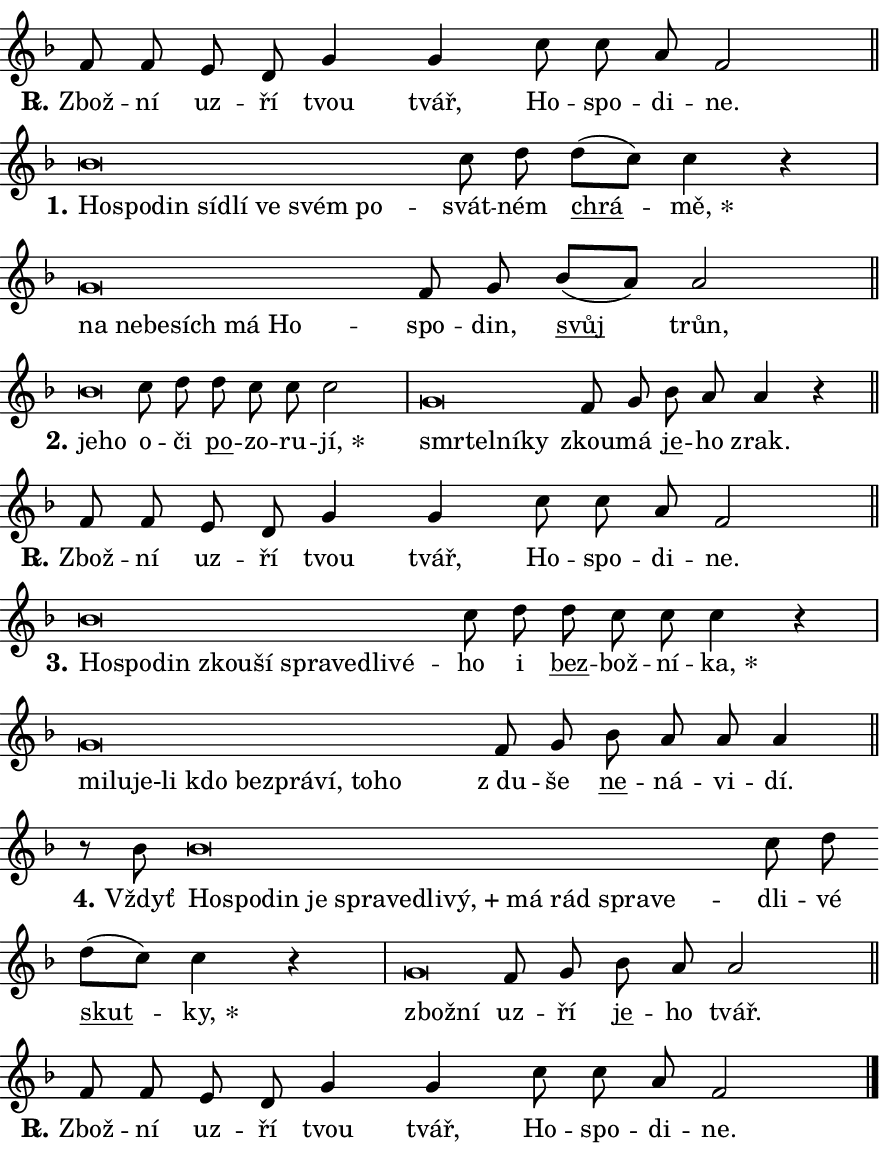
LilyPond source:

\version "2.24.0"
\header { tagline = "" }
\paper {
  indent = 0\cm
  top-margin = 0\cm
  right-margin = 0.13\cm % to fit lyric hyphens
  bottom-margin = 0\cm
  left-margin = 0\cm
  paper-width = 15\cm
  page-breaking = #ly:one-page-breaking
  system-system-spacing.basic-distance = #11
  score-system-spacing.basic-distance = #11
  ragged-last = ##f
}


%% Author: Thomas Morley
%% https://lists.gnu.org/archive/html/lilypond-user/2020-05/msg00002.html
#(define (line-position grob)
"Returns position of @var[grob} in current system:
   @code{'start}, if at first time-step
   @code{'end}, if at last time-step
   @code{'middle} otherwise
"
  (let* ((col (ly:item-get-column grob))
         (ln (ly:grob-object col 'left-neighbor))
         (rn (ly:grob-object col 'right-neighbor))
         (col-to-check-left (if (ly:grob? ln) ln col))
         (col-to-check-right (if (ly:grob? rn) rn col))
         (break-dir-left
           (and
             (ly:grob-property col-to-check-left 'non-musical #f)
             (ly:item-break-dir col-to-check-left)))
         (break-dir-right
           (and
             (ly:grob-property col-to-check-right 'non-musical #f)
             (ly:item-break-dir col-to-check-right))))
        (cond ((eqv? 1 break-dir-left) 'start)
              ((eqv? -1 break-dir-right) 'end)
              (else 'middle))))

#(define (tranparent-at-line-position vctor)
  (lambda (grob)
  "Relying on @code{line-position} select the relevant enry from @var{vctor}.
Used to determine transparency,"
    (case (line-position grob)
      ((end) (not (vector-ref vctor 0)))
      ((middle) (not (vector-ref vctor 1)))
      ((start) (not (vector-ref vctor 2))))))

noteHeadBreakVisibility =
#(define-music-function (break-visibility)(vector?)
"Makes @code{NoteHead}s transparent relying on @var{break-visibility}"
#{
  \override NoteHead.transparent =
    #(tranparent-at-line-position break-visibility)
#})

#(define delete-ledgers-for-transparent-note-heads
  (lambda (grob)
    "Reads whether a @code{NoteHead} is transparent.
If so this @code{NoteHead} is removed from @code{'note-heads} from
@var{grob}, which is supposed to be @code{LedgerLineSpanner}.
As a result ledgers are not printed for this @code{NoteHead}"
    (let* ((nhds-array (ly:grob-object grob 'note-heads))
           (nhds-list
             (if (ly:grob-array? nhds-array)
                 (ly:grob-array->list nhds-array)
                 '()))
           ;; Relies on the transparent-property being done before
           ;; Staff.LedgerLineSpanner.after-line-breaking is executed.
           ;; This is fragile ...
           (to-keep
             (remove
               (lambda (nhd)
                 (ly:grob-property nhd 'transparent #f))
               nhds-list)))
      ;; TODO find a better method to iterate over grob-arrays, similiar
      ;; to filter/remove etc for lists
      ;; For now rebuilt from scratch
      (set! (ly:grob-object grob 'note-heads)  '())
      (for-each
        (lambda (nhd)
          (ly:pointer-group-interface::add-grob grob 'note-heads nhd))
        to-keep))))

squashNotes = {
  \override NoteHead.X-extent = #'(-0.2 . 0.2)
  \override NoteHead.Y-extent = #'(-0.75 . 0)
  \override NoteHead.stencil =
    #(lambda (grob)
       (let ((pos (ly:grob-property grob 'staff-position)))
         (begin
           (if (< pos -7) (display "ERROR: Lower brevis then expected\n") (display ""))
           (if (<= pos -6) ly:text-interface::print ly:note-head::print))))
}
unSquashNotes = {
  \revert NoteHead.X-extent
  \revert NoteHead.Y-extent
  \revert NoteHead.stencil
}

hideNotes = \noteHeadBreakVisibility #begin-of-line-visible
unHideNotes = \noteHeadBreakVisibility #all-visible

% work-around for resetting accidentals
% https://lilypond.org/doc/v2.23/Documentation/notation/displaying-rhythms#unmetered-music
cadenzaMeasure = {
  \cadenzaOff
  \partial 1024 s1024
  \cadenzaOn
}

#(define-markup-command (accent layout props text) (markup?)
  "Underline accented syllable"
  (interpret-markup layout props
    #{\markup \override #'(offset . 4.3) \underline { #text }#}))

responsum = \markup \concat {
  "R" \hspace #-1.05 \path #0.1 #'((moveto 0 0.07) (lineto 0.9 0.8)) \hspace #0.05 "."
}

spaceSize = #0.6828661417322834 % exact space size for TeX Gyre Schola

\layout {
  \context {
    \Staff
    \remove "Time_signature_engraver"
    \override LedgerLineSpanner.after-line-breaking = #delete-ledgers-for-transparent-note-heads
  }
  \context {
    \Lyrics {
      \override LyricSpace.minimum-distance = \spaceSize
      \override LyricText.font-name = #"TeX Gyre Schola"
      \override LyricText.font-size = 1
      \override StanzaNumber.font-name = #"TeX Gyre Schola Bold"
      \override StanzaNumber.font-size = 1
    }
  }
  \context {
    \Score 
    \override NoteHead.text =
      #(lambda (grob) 
        (let ((pos (ly:grob-property grob 'staff-position)))
          #{\markup {
            \combine
              \halign #-0.55 \raise #(if (= pos -6) 0 0.5) \override #'(thickness . 2) \draw-line #'(3.2 . 0)
              \musicglyph "noteheads.sM1"
          }#}))
  }
}

% magnetic-lyrics.ily
%
%   written by
%     Jean Abou Samra <jean@abou-samra.fr>
%     Werner Lemberg <wl@gnu.org>
%
%   adapted by
%     Jiri Hon <jiri.hon@gmail.com>
%
% Version 2022-Apr-15

% https://www.mail-archive.com/lilypond-user@gnu.org/msg149350.html

#(define (Left_hyphen_pointer_engraver context)
   "Collect syllable-hyphen-syllable occurrences in lyrics and store
them in properties.  This engraver only looks to the left.  For
example, if the lyrics input is @code{foo -- bar}, it does the
following.

@itemize @bullet
@item
Set the @code{text} property of the @code{LyricHyphen} grob between
@q{foo} and @q{bar} to @code{foo}.

@item
Set the @code{left-hyphen} property of the @code{LyricText} grob with
text @q{foo} to the @code{LyricHyphen} grob between @q{foo} and
@q{bar}.
@end itemize

Use this auxiliary engraver in combination with the
@code{lyric-@/text::@/apply-@/magnetic-@/offset!} hook."
   (let ((hyphen #f)
         (text #f))
     (make-engraver
      (acknowledgers
       ((lyric-syllable-interface engraver grob source-engraver)
        (set! text grob)))
      (end-acknowledgers
       ((lyric-hyphen-interface engraver grob source-engraver)
        ;(when (not (grob::has-interface grob 'lyric-space-interface))
          (set! hyphen grob)));)
      ((stop-translation-timestep engraver)
       (when (and text hyphen)
         (ly:grob-set-object! text 'left-hyphen hyphen))
       (set! text #f)
       (set! hyphen #f)))))

#(define (lyric-text::apply-magnetic-offset! grob)
   "If the space between two syllables is less than the value in
property @code{LyricText@/.details@/.squash-threshold}, move the right
syllable to the left so that it gets concatenated with the left
syllable.

Use this function as a hook for
@code{LyricText@/.after-@/line-@/breaking} if the
@code{Left_@/hyphen_@/pointer_@/engraver} is active."
   (let ((hyphen (ly:grob-object grob 'left-hyphen #f)))
     (when hyphen
       (let ((left-text (ly:spanner-bound hyphen LEFT)))
         (when (grob::has-interface left-text 'lyric-syllable-interface)
           (let* ((common (ly:grob-common-refpoint grob left-text X))
                  (this-x-ext (ly:grob-extent grob common X))
                  (left-x-ext
                   (begin
                     ;; Trigger magnetism for left-text.
                     (ly:grob-property left-text 'after-line-breaking)
                     (ly:grob-extent left-text common X)))
                  ;; `delta` is the gap width between two syllables.
                  (delta (- (interval-start this-x-ext)
                            (interval-end left-x-ext)))
                  (details (ly:grob-property grob 'details))
                  (threshold (assoc-get 'squash-threshold details 0.2)))
             (when (< delta threshold)
               (let* (;; We have to manipulate the input text so that
                      ;; ligatures crossing syllable boundaries are not
                      ;; disabled.  For languages based on the Latin
                      ;; script this is essentially a beautification.
                      ;; However, for non-Western scripts it can be a
                      ;; necessity.
                      (lt (ly:grob-property left-text 'text))
                      (rt (ly:grob-property grob 'text))
                      (is-space (grob::has-interface hyphen 'lyric-space-interface))
                      (space (if is-space " " ""))
                      (extra-delta (if is-space spaceSize 0))
                      ;; Append new syllable.
                      (ltrt-space (if (and (string? lt) (string? rt))
                                (string-append lt space rt)
                                (make-concat-markup (list lt space rt))))
                      ;; Right-align `ltrt` to the right side.
                      (ltrt-space-markup (grob-interpret-markup
                               grob
                               (make-translate-markup
                                (cons (interval-length this-x-ext) 0)
                                (make-right-align-markup ltrt-space)))))
                 (begin
                   ;; Don't print `left-text`.
                   (ly:grob-set-property! left-text 'stencil #f)
                   ;; Set text and stencil (which holds all collected
                   ;; syllables so far) and shift it to the left.
                   (ly:grob-set-property! grob 'text ltrt-space)
                   (ly:grob-set-property! grob 'stencil ltrt-space-markup)
                   (ly:grob-translate-axis! grob (- (- delta extra-delta)) X))))))))))


#(define (lyric-hyphen::displace-bounds-first grob)
   ;; Make very sure this callback isn't triggered too early.
   (let ((left (ly:spanner-bound grob LEFT))
         (right (ly:spanner-bound grob RIGHT)))
     (ly:grob-property left 'after-line-breaking)
     (ly:grob-property right 'after-line-breaking)
     (ly:lyric-hyphen::print grob)))

squashThreshold = #0.4

\layout {
  \context {
    \Lyrics
    \consists #Left_hyphen_pointer_engraver
    \override LyricText.after-line-breaking =
      #lyric-text::apply-magnetic-offset!
    \override LyricHyphen.stencil = #lyric-hyphen::displace-bounds-first
    \override LyricText.details.squash-threshold = \squashThreshold
    \override LyricHyphen.minimum-distance = 0
    \override LyricHyphen.minimum-length = \squashThreshold
  }
}

squashText = \override LyricText.details.squash-threshold = 9999
unSquashText = \override LyricText.details.squash-threshold = \squashThreshold

leftText = \override LyricText.self-alignment-X = #LEFT
unLeftText = \revert LyricText.self-alignment-X

starOffset = #(lambda (grob) 
                (let ((x_offset (ly:self-alignment-interface::aligned-on-x-parent grob)))
                  (if (= x_offset 0) 0 (+ x_offset 1.2))))

star = #(define-music-function (syllable)(string?)
"Append star separator at the end of a syllable"
#{
  \once \override LyricText.X-offset = #starOffset
  \lyricmode { \markup {
    #syllable
    \override #'((font-name . "TeX Gyre Schola Bold")) \hspace #0.2 \lower #0.65 \larger "*"
  } }
#})

starAccent = #(define-music-function (syllable)(string?)
"Append star separator at the end of a syllable and make accent"
#{
  \once \override LyricText.X-offset = #starOffset
  \lyricmode { \markup {
    \accent #syllable
    \override #'((font-name . "TeX Gyre Schola Bold")) \hspace #0.2 \lower #0.65 \larger "*"
  } }
#})

breath = #(define-music-function (syllable)(string?)
"Append breathing indicator at the end of a syllable"
#{
  \lyricmode { \markup { #syllable "+" } }
#})

optionalBreath = #(define-music-function (syllable)(string?)
"Append optional breathing indicator at the end of a syllable"
#{
  \lyricmode { \markup { #syllable "(+)" } }
#})


\score {
    <<
        \new Voice = "melody" { \cadenzaOn \key f \major \relative { f'8 f e d g4 g \bar "" c8 c a f2 \cadenzaMeasure \bar "||" \break } }
        \new Lyrics \lyricsto "melody" { \lyricmode { \set stanza = \responsum
Zbož -- ní uz -- ří tvou tvář, Ho -- spo -- di -- ne. } }
    >>
    \layout {}
}

\score {
    <<
        \new Voice = "melody" { \cadenzaOn \key f \major \relative { \squashNotes bes'\breve*1/16 \hideNotes \breve*1/16 \bar "" \breve*1/16 \bar "" \breve*1/16 \bar "" \breve*1/16 \bar "" \breve*1/16 \bar "" \breve*1/16 \breve*1/16 \bar "" \unHideNotes \unSquashNotes c8 d \bar "" d[( c)] c4 r \cadenzaMeasure \bar "|" \squashNotes g\breve*1/16 \hideNotes \breve*1/16 \bar "" \breve*1/16 \bar "" \breve*1/16 \bar "" \breve*1/16 \breve*1/16 \bar "" \unHideNotes \unSquashNotes f8 g \bar "" bes[( a)] a2 \cadenzaMeasure \bar "||" \break } }
        \new Lyrics \lyricsto "melody" { \lyricmode { \set stanza = "1."
\leftText Ho -- \squashText spo -- din sí -- dlí ve svém po -- \unLeftText \unSquashText svát -- ném \markup \accent chrá -- \star mě, \leftText na \squashText ne -- be -- sích má Ho -- \unLeftText \unSquashText spo -- din, \markup \accent svůj trůn, } }
    >>
    \layout {}
}

\score {
    <<
        \new Voice = "melody" { \cadenzaOn \key f \major \relative { \squashNotes bes'\breve*1/16 \hideNotes \breve*1/16 \bar "" \unHideNotes \unSquashNotes c8 d \bar "" d c c c2 \cadenzaMeasure \bar "|" \squashNotes g\breve*1/16 \hideNotes \breve*1/16 \bar "" \breve*1/16 \breve*1/16 \bar "" \unHideNotes \unSquashNotes f8 g \bar "" bes a a4 r \cadenzaMeasure \bar "||" \break } }
        \new Lyrics \lyricsto "melody" { \lyricmode { \set stanza = "2."
\leftText je -- \squashText ho \unLeftText \unSquashText o -- či \markup \accent po -- zo -- ru -- \star jí, \leftText smr -- \squashText tel -- ní -- ky \unLeftText \unSquashText zkou -- má \markup \accent je -- ho zrak. } }
    >>
    \layout {}
}

\score {
    <<
        \new Voice = "melody" { \cadenzaOn \key f \major \relative { f'8 f e d g4 g \bar "" c8 c a f2 \cadenzaMeasure \bar "||" \break } }
        \new Lyrics \lyricsto "melody" { \lyricmode { \set stanza = \responsum
Zbož -- ní uz -- ří tvou tvář, Ho -- spo -- di -- ne. } }
    >>
    \layout {}
}

\score {
    <<
        \new Voice = "melody" { \cadenzaOn \key f \major \relative { \squashNotes bes'\breve*1/16 \hideNotes \breve*1/16 \bar "" \breve*1/16 \bar "" \breve*1/16 \bar "" \breve*1/16 \bar "" \breve*1/16 \bar "" \breve*1/16 \bar "" \breve*1/16 \breve*1/16 \bar "" \unHideNotes \unSquashNotes c8 d \bar "" d c c c4 r \cadenzaMeasure \bar "|" \squashNotes g\breve*1/16 \hideNotes \breve*1/16 \bar "" \breve*1/16 \bar "" \breve*1/16 \bar "" \breve*1/16 \bar "" \breve*1/16 \bar "" \breve*1/16 \bar "" \breve*1/16 \breve*1/16 \bar "" \unHideNotes \unSquashNotes f8 g \bar "" bes a a a4 \cadenzaMeasure \bar "||" \break } }
        \new Lyrics \lyricsto "melody" { \lyricmode { \set stanza = "3."
\leftText Ho -- \squashText spo -- din zkou -- ší spra -- ve -- dli -- vé -- \unLeftText \unSquashText ho i \markup \accent bez -- bož -- ní -- \star ka, \leftText mi -- \squashText lu -- je-li kdo bez -- prá -- ví, to -- ho \unLeftText \unSquashText "z du" -- še \markup \accent ne -- ná -- vi -- dí. } }
    >>
    \layout {}
}

\score {
    <<
        \new Voice = "melody" { \cadenzaOn \key f \major \relative { r8 bes'8 \squashNotes bes\breve*1/16 \hideNotes \breve*1/16 \bar "" \breve*1/16 \bar "" \breve*1/16 \bar "" \breve*1/16 \bar "" \breve*1/16 \bar "" \breve*1/16 \bar "" \breve*1/16 \bar "" \breve*1/16 \bar "" \breve*1/16 \bar "" \breve*1/16 \breve*1/16 \bar "" \unHideNotes \unSquashNotes c8 d \bar "" d[( c)] c4 r \cadenzaMeasure \bar "|" \squashNotes g\breve*1/16 \hideNotes \breve*1/16 \bar "" \unHideNotes \unSquashNotes f8 g \bar "" bes a a2 \cadenzaMeasure \bar "||" \break } }
        \new Lyrics \lyricsto "melody" { \lyricmode { \set stanza = "4."
Vždyť \leftText Ho -- \squashText spo -- din je spra -- ve -- dli -- \breath "vý," má rád spra -- ve -- \unLeftText \unSquashText dli -- vé \markup \accent skut -- \star ky, \leftText zbož -- \squashText ní \unLeftText \unSquashText uz -- ří \markup \accent je -- ho tvář. } }
    >>
    \layout {}
}

\score {
    <<
        \new Voice = "melody" { \cadenzaOn \key f \major \relative { f'8 f e d g4 g \bar "" c8 c a f2 \cadenzaMeasure \bar "||" \break } \bar "|." }
        \new Lyrics \lyricsto "melody" { \lyricmode { \set stanza = \responsum
Zbož -- ní uz -- ří tvou tvář, Ho -- spo -- di -- ne. } }
    >>
    \layout {}
}
